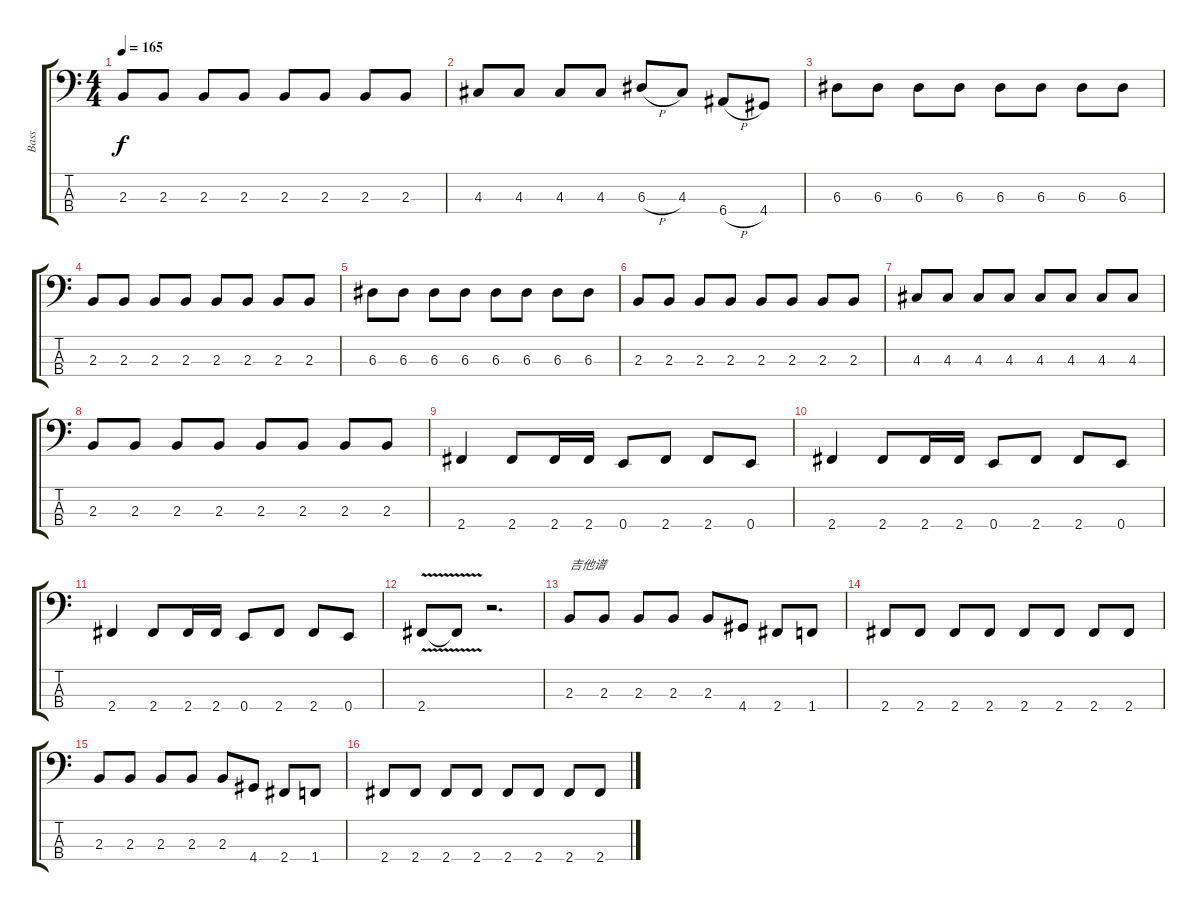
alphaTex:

\track ("Bass" "Bass") {instrument electricbasspick}
\staff {score tabs}
\tuning (G2 D2 A1 E1) {hide}
\ts (4 4)
\tempo 165
\clef f4
\ks c
2.3.8{dy f} 2.3.8 2.3.8 2.3.8 2.3.8 2.3.8 2.3.8 2.3.8 |
4.3.8 4.3.8 4.3.8 4.3.8 6.3{h}.8 4.3.8 6.4{h}.8 4.4.8 |
6.3.8 6.3.8 6.3.8 6.3.8 6.3.8 6.3.8 6.3.8 6.3.8 |
2.3.8 2.3.8 2.3.8 2.3.8 2.3.8 2.3.8 2.3.8 2.3.8 |
6.3.8 6.3.8 6.3.8 6.3.8 6.3.8 6.3.8 6.3.8 6.3.8 |
2.3.8 2.3.8 2.3.8 2.3.8 2.3.8 2.3.8 2.3.8 2.3.8 |
4.3.8 4.3.8 4.3.8 4.3.8 4.3.8 4.3.8 4.3.8 4.3.8 |
2.3.8 2.3.8 2.3.8 2.3.8 2.3.8 2.3.8 2.3.8 2.3.8 |
2.4.4 2.4.8 2.4.16 2.4.16 0.4.8 2.4.8 2.4.8 0.4.8 |
2.4.4 2.4.8 2.4.16 2.4.16 0.4.8 2.4.8 2.4.8 0.4.8 |
2.4.4 2.4.8 2.4.16 2.4.16 0.4.8 2.4.8 2.4.8 0.4.8 |
2.4{v}.8 2.4{t}.8 r.2{d} |
2.3.8{txt "吉他谱"} 2.3.8 2.3.8 2.3.8 2.3.8 4.4.8 2.4.8 1.4.8 |
2.4.8 2.4.8 2.4.8 2.4.8 2.4.8 2.4.8 2.4.8 2.4.8 |
2.3.8 2.3.8 2.3.8 2.3.8 2.3.8 4.4.8 2.4.8 1.4.8 |
2.4.8 2.4.8 2.4.8 2.4.8 2.4.8 2.4.8 2.4.8 2.4.8
